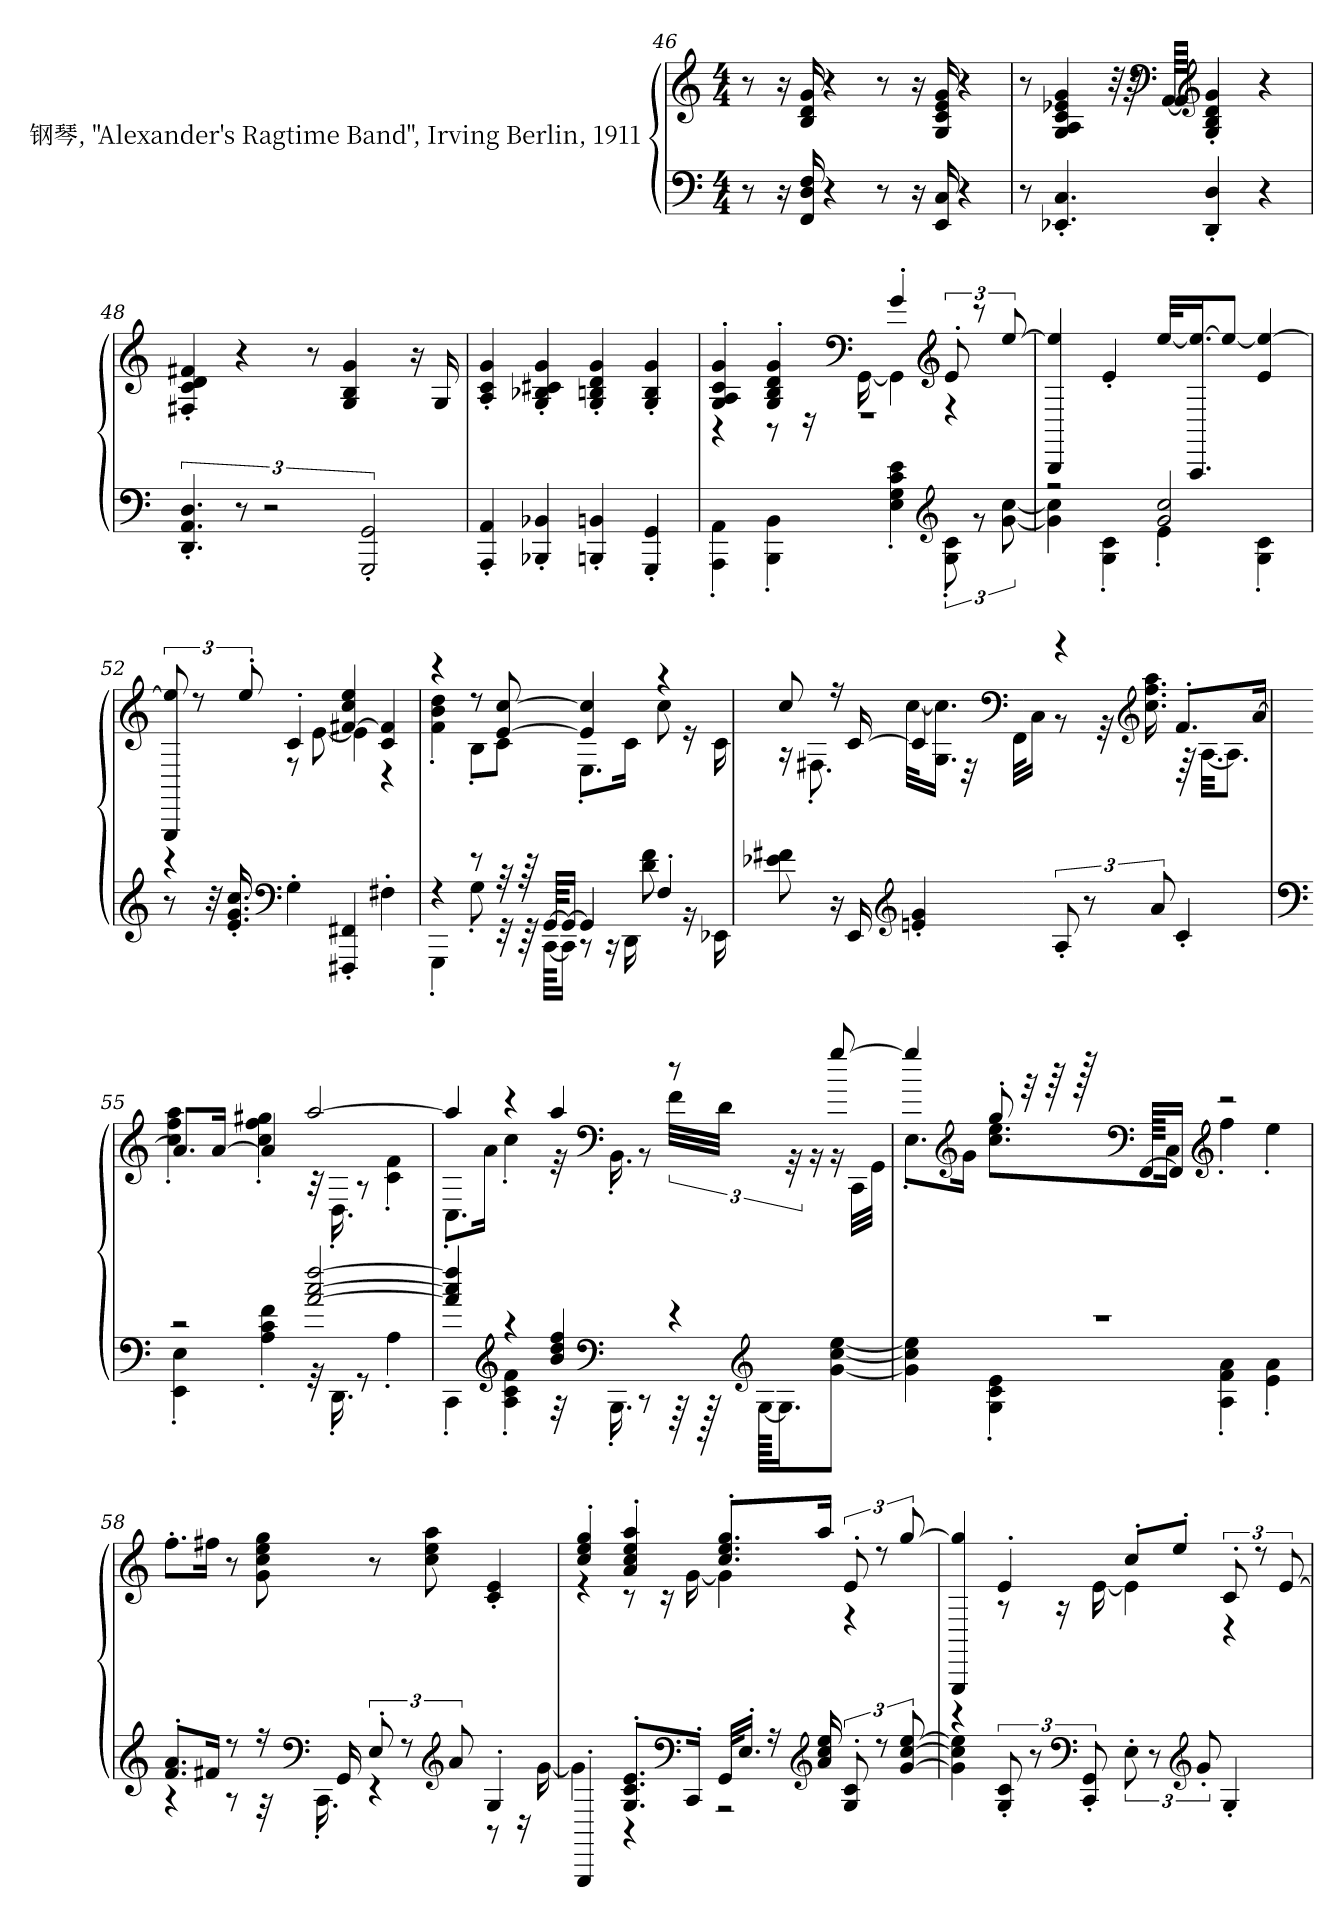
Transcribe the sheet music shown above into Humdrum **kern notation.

**kern	**kern
*part1	*part1
*staff2	*staff1
*I"钢琴, &quot;Alexander's Ragtime Band&quot;, Irving Berlin, 1911	*
!!LO:LB:g=z
*clefF4	*clefG2
*k[]	*k[]
*M4/4	*M4/4
=46	=46
8r	8r
16r	16r
16FF/ 16D/ 16F/	16B/ 16d/ 16g/
4r	4r
8r	8r
16r	16r
16EE/ 16C/	16G/ 16c/ 16e/ 16g/
4r	4r
=47	=47
8r	8r
4.EE-X/' 4.C/'	4G/ 4A/ 4c/ 4e-X/ 4g/
.	32r
.	64r
*	*clefF4
.	[64AA/KKLL
.	16AA/JJ]
*	*clefG2
4DD/' 4D/'	4G/' 4B/' 4d/' 4g/'
4r	4r
=48	=48
6.DD/' 6.AA/' 6.D/'	4F#X/' 4c/' 4d/' 4f#X/'
12r	4r
3r	.
.	8r
.	4G/ 4B/ 4g/
3GGG/' 3GG/'	.
.	16r
.	16G/
=49	=49
4AAA/' 4AA/'	4A/' 4c/' 4g/'
4BBB-X/' 4BB-X/'	4G/' 4B-X/' 4c#X/' 4g/'
4BBBn/' 4BBn/'	4G/' 4Bn/' 4d/' 4g/'
4GGG/' 4GG/'	4G/' 4B/' 4g/'
!!LO:LB:g=z
=50	=50
*^	*^
1r	4AAA\' 4AA\'	4G/' 4A/' 4c/' 4g/'	4r
.	4BBB\' 4BB\'	4G/' 4B/' 4d/' 4g/'	8r
.	.	.	16r
*	*	*clefF4	*
.	.	.	[16GG\
.	4E\' 4G\' 4c\' 4e\'	4g'/	4GG\]
*clefG2	*	*clefG2	*
.	12G\' 12c\'	12e'/	4r
.	12r	12r	.
.	[12g\ [12cc\	[12ee/	.
*	*	*v	*v
=51	=51	=51
2r	4g\] 4cc\]	4BBB/ 4ee/]
.	4G\' 4c\'	4e'/
2g/ 2cc/	4e'\	[32ee/KLL
.	.	16.AAA/ 16.ee/_J
.	.	8ee/J_
.	4G\' 4c\'	4e/ 4ee/_
*v	*v	*
=52	=52
*	*^
8r	12GGG/ 12ee/]	4r
.	12r	.
32r	.	.
16.e/' 16.g/' 16.cc/'	.	.
.	12ee'/	.
*clefF4	*	*
4G'\	4c'/	8r
.	.	[8e\
4FFF#X/' 4FF#X/'	[4f#X/ 4cc/ 4ee/	4e\]
4F#X'\	4c/ 4f#/]	4r
!!LO:PB:g=z	!!
=53	=53	=53
*^	*	*
4r	4GGG'\	4r	4f\' 4b\' 4dd\'
8r	8G'\	8r	8B'\L
32r	32r	[8e/ [8cc/	8c\J
64r	64r	.	.
[64GG/KKLL	[64CC\KKLL	.	.
16GG/JJ_	16CC\JJ]	.	.
4GG/]	8r	4e/] 4cc/]	8.E'\L
.	16r	.	.
.	16DD\	.	16c\Jk
4F'/	8d\ 8f\	4r	8cc\
.	16r	.	16r
.	16EE-X\	.	16c\
*v	*v	*	*
=54	=54	=54
8e-X\ 8f#X\	8cc/	16r
.	.	8.F#X'\
16r	16r	.
16EE/	[16c/	.
*clefG2	*	*
4en/' 4g/'	4c/]	[32cc\KLL
.	.	16.G\ 16.cc\]JJ
.	.	32r
*	*clefF4	*
.	.	32FF\KLL
.	.	16C\JJ
12A'/	4r	8r
12r	.	.
.	.	32r
*	*clefG2	*
.	.	16.cc\ 16.ff\ 16.aa\
12a/	.	.
4c'/	8.f'/L	64r
.	.	[32.A\KKL
.	.	8.A\J]
.	[16a/Jk	.
!!LO:LB:g=z	!!
=55	=55	=55
*clefF4	*	*
*^	*	*
2r	4EE\' 4E\'	8.a/L]	4cc\' 4ff\' 4aa\'
.	.	[16a/Jk	.
.	4A\' 4c\' 4f\'	4a/]	4cc\' 4ff\' 4gg#X\'
[2a/ [2cc/ [2ff/	32r	[2aa/	32r
.	16.DD'\	.	16.D'\
.	8r	.	8r
.	4A'\	.	4c\' 4f\'
=56	=56	=56	=56
4a/] 4cc/] 4ff/]	4CC'\	4aa/]	8.C'\L
.	.	.	16a\Jk
*clefG2	*	*	*
4r	4A\' 4c\' 4f\'	4r	4cc'\
4b/ 4dd/ 4ff/	32r	4aa/	32r
*clefF4	*	*clefF4	*
.	16.BBB'\	.	16.BB'\
.	8r	.	8r
4r	64r	8r	48f\LLL
.	128r	.	.
.	.	.	48d\JJJ
*clefG2	*	*	*
.	[128G\KKKLL	.	.
.	16.G\J]	.	.
.	.	.	48r
.	.	.	16r
.	[8g\ [8cc\ [8ee\J	[8gg/	16r
.	.	.	32CC\LLL
.	.	.	32GG\JJJ
!!LO:LB:g=z	!!
=57	=57	=57	=57
1r	4g\] 4cc\] 4ee\]	4gg/]	8.E'\L
*	*	*clefG2	*
.	.	.	16g\Jk
.	4G\' 4c\' 4e\'	8gg'/	8.cc\ 8.ee\L
.	.	32r	.
.	.	64r	.
.	.	128r	.
*	*	*clefF4	*
.	.	[128FF/KKKLL	.
.	.	16FF/JJ]	16C\Jk
*	*	*clefG2	*
.	4A\' 4f\' 4a\'	2r	4ff'\
.	4e\' 4a\'	.	4ee'\
*	*	*v	*v
=58	=58	=58
8.f/' 8.a/'L	4r	8.ff'\L
16f#X/Jk	.	16ff#X\Jk
8r	8r	8r
16r	32r	8g\ 8cc\ 8ee\ 8gg\
*clefF4	*	*
.	16.CC'\	.
16GG/	.	.
12E'/	4r	8r
12r	.	.
.	.	8cc\ 8ee\ 8aa\
*clefG2	*	*
12a/	.	.
4G'/	8r	4c/' 4e/'
.	16r	.
.	[16g\	.
!!LO:LB:g=z
=59	=59	=59
*	*	*^
4GGG'/	4g\]	4cc/' 4ee/' 4gg/'	4r
8.G/' 8.c/' 8.e/'L	4r	4a/' 4cc/' 4ee/' 4aa/'	8r
.	.	.	16r
*clefF4	*	*	*
16CC'/Jk	.	.	[16g\
32GG/KLL	2r	8.cc/' 8.ee/' 8.gg/'L	4g\]
16.E'/JJ	.	.	.
16r	.	.	.
*clefG2	*	*	*
16a/ 16cc/ 16ee/	.	16aa/Jk	.
12G/' 12c/'	.	12e'/	4r
12r	.	12r	.
[12g/ [12cc/ [12ee/	.	[12gg/	.
*v	*v	*	*
=60	=60	=60
4g\] 4cc\] 4ee\]	4GGG/ 4gg/]	4r
12G/' 12c/'	4e'/	8r
12r	.	.
.	.	16r
*clefF4	*	*
12CC/' 12GG/'	.	.
.	.	[16e\
12E'\	8cc'/L	4e\]
12r	.	.
.	8ee'/J	.
*clefG2	*	*
12g'/	.	.
4G'/	12c'/	4r
.	12r	.
.	[12e/	.
*	*v	*v
=	=
*-	*-
